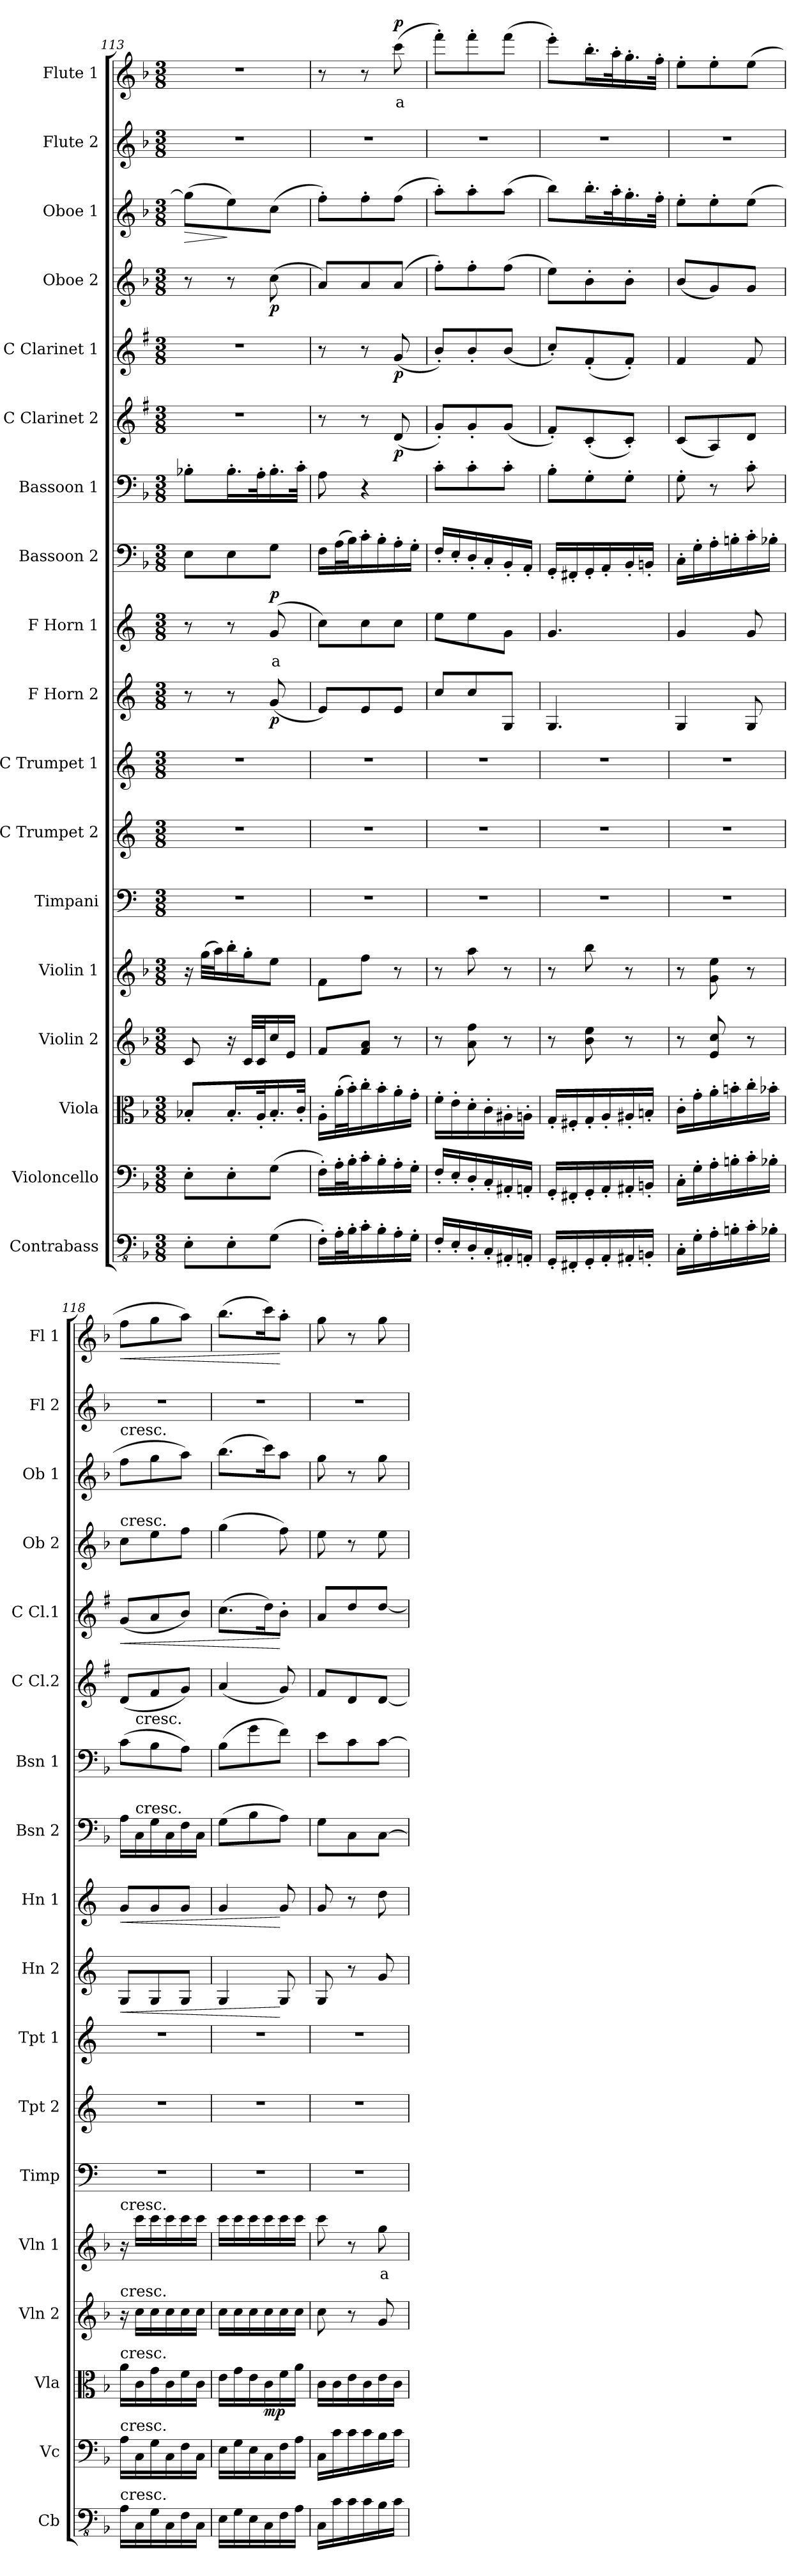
**kern	**kern	**kern	**dynam	**kern	**kern	**text	**kern	**kern	**kern	**kern	**dynam	**kern	**text	**dynam	**kern	**kern	**kern	**dynam	**kern	**dynam	**kern	**dynam	**kern	**dynam	**kern	**kern	**text	**dynam
*part18	*part17	*part16	*part16	*part15	*part14	*part14	*part13	*part12	*part11	*part10	*part10	*part9	*part9	*part9	*part8	*part7	*part6	*part6	*part5	*part5	*part4	*part4	*part3	*part3	*part2	*part1	*part1	*part1
*staff18	*staff17	*staff16	*staff16	*staff15	*staff14	*staff14	*staff13	*staff12	*staff11	*staff10	*staff10	*staff9	*staff9	*staff9	*staff8	*staff7	*staff6	*staff6	*staff5	*staff5	*staff4	*staff4	*staff3	*staff3	*staff2	*staff1	*staff1	*staff1
*I"Contrabass	*I"Violoncello	*I"Viola	*	*I"Violin 2	*I"Violin 1	*	*I"Timpani	*I"C Trumpet 2	*I"C Trumpet 1	*I"F Horn 2	*	*I"F Horn 1	*	*	*I"Bassoon 2	*I"Bassoon 1	*I"C Clarinet 2	*	*I"C Clarinet 1	*	*I"Oboe 2	*	*I"Oboe 1	*	*I"Flute 2	*I"Flute 1	*	*
*I'Cb	*I'Vc	*I'Vla	*	*I'Vln 2	*I'Vln 1	*	*I'Timp	*I'Tpt 2	*I'Tpt 1	*I'Hn 2	*	*I'Hn 1	*	*	*I'Bsn 2	*I'Bsn 1	*I'C Cl.2	*	*I'C Cl.1	*	*I'Ob 2	*	*I'Ob 1	*	*I'Fl 2	*I'Fl 1	*	*
*clefFv4	*clefF4	*clefC3	*	*clefG2	*clefG2	*	*clefF4	*clefG2	*clefG2	*clefG2	*	*clefG2	*	*	*clefF4	*clefF4	*clefG2	*	*clefG2	*	*clefG2	*	*clefG2	*	*clefG2	*clefG2	*	*
*	*	*	*	*	*	*	*	*	*	*ITrd4c7	*	*ITrd4c7	*	*	*	*	*ITrd1c2	*	*ITrd1c2	*	*	*	*	*	*	*	*	*
*k[b-]	*k[b-]	*k[b-]	*	*k[b-]	*k[b-]	*	*k[]	*k[]	*k[]	*k[b-]	*	*k[b-]	*	*	*k[b-]	*k[b-]	*k[b-]	*	*k[b-]	*	*k[b-]	*	*k[b-]	*	*k[b-]	*k[b-]	*	*
*F:	*F:	*F:	*	*F:	*F:	*	*	*	*	*	*	*	*	*	*F:	*F:	*F:	*	*F:	*	*F:	*	*F:	*	*F:	*F:	*	*
*M3/8	*M3/8	*M3/8	*	*M3/8	*M3/8	*	*M3/8	*M3/8	*M3/8	*M3/8	*	*M3/8	*	*	*M3/8	*M3/8	*M3/8	*	*M3/8	*	*M3/8	*	*M3/8	*	*M3/8	*M3/8	*	*
=113	=113	=113	=113	=113	=113	=113	=113	=113	=113	=113	=113	=113	=113	=113	=113	=113	=113	=113	=113	=113	=113	=113	=113	=113	=113	=113	=113	=113
!	!	!	!	!	!	!	!	!	!	!	!	!	!	!	!	!	!	!	!	!	!	!	!	!LO:HP:b	!	!	!	!
8EE'\L	8E'\L	8B-X'/L	.	8c/	16r	.	4.r	4.r	4.r	8r	.	8r	.	.	8E\L	8B-X'\L	4.r	.	4.r	.	8r	.	(>8gg\L]	>	4.r	4.r	.	.
.	.	.	.	.	(>32gg\LLL	.	.	.	.	.	.	.	.	.	.	.	.	.	.	.	.	.	.	.	.	.	.	.
.	.	.	.	.	32aa\J)	.	.	.	.	.	.	.	.	.	.	.	.	.	.	.	.	.	.	.	.	.	.	.
8EE'\	8E'\	16.B-'/L	.	16r	16bb-'\	.	.	.	.	8r	.	8r	.	.	8E\	16.B-'\L	.	.	.	.	8r	.	8ee\)	]	.	.	.	.
.	.	.	.	32c/LLL	16gg'\J	.	.	.	.	.	.	.	.	.	.	.	.	.	.	.	.	.	.	.	.	.	.	.
.	.	32A'/K	.	32c/J	.	.	.	.	.	.	.	.	.	.	.	32A'\K	.	.	.	.	.	.	.	.	.	.	.	.
!	!	!	!	!	!	!	!	!	!	!	!LO:DY:b	!	!LO:LY:b:color=#FF0000	!LO:DY:b	!	!	!	!	!	!	!	!LO:DY:b	!	!	!	!	!	!
(>8GG\J	(>8G\J	16.B-'/	.	16cc/	8ee\J	.	.	.	.	(<8c/	p	(<8c/	a	p	8G\J	16.B-'\	.	.	.	.	(>8cc\	p	(>8cc\J	.	.	.	.	.
.	.	.	.	16e/JJ	.	.	.	.	.	.	.	.	.	.	.	.	.	.	.	.	.	.	.	.	.	.	.	.
.	.	32c'/JJk	.	.	.	.	.	.	.	.	.	.	.	.	.	32c'\JJk	.	.	.	.	.	.	.	.	.	.	.	.
=114	=114	=114	=114	=114	=114	=114	=114	=114	=114	=114	=114	=114	=114	=114	=114	=114	=114	=114	=114	=114	=114	=114	=114	=114	=114	=114	=114	=114
16FF'\LL)	16F'\LL)	16A'\LL	.	8f/L	8f\L	.	4.r	4.r	4.r	8A/L)	.	8f\L)	.	.	16F\LL	8A\	8r	.	8r	.	8a/L)	.	8ff'\L)	.	4.r	8r	.	.
32AA'\L	32A'\L	(>32a'\L	.	.	.	.	.	.	.	.	.	.	.	.	(>32A\L	.	.	.	.	.	.	.	.	.	.	.	.	.
32BB-'\J	32B-'\J	32b-'\J)	.	.	.	.	.	.	.	.	.	.	.	.	32B-\J)	.	.	.	.	.	.	.	.	.	.	.	.	.
16C'\	16c'\	16cc'\	.	8f/ 8a/J	8ff\J	.	.	.	.	8A/	.	8f\	.	.	16c'\	4r	8r	.	8r	.	8a/	.	8ff'\	.	.	8r	.	.
16BB-'\	16B-'\	16b-'\	.	.	.	.	.	.	.	.	.	.	.	.	16B-'\	.	.	.	.	.	.	.	.	.	.	.	.	.
!	!	!	!	!	!	!	!	!	!	!	!	!	!	!	!	!	!	!LO:DY:b	!	!LO:DY:b	!	!	!	!	!	!	!LO:LY:b:color=#FF0000	!LO:DY:b
16AA'\	16A'\	16a'\	.	8r	8r	.	.	.	.	8A/J	.	8f\J	.	.	16A'\	.	(<8c/	p	(<8f/	p	(<8a/J	.	(>8ff\J	.	.	(>8ccc\	a	p
16GG'\JJ	16G'\JJ	16g'\JJ	.	.	.	.	.	.	.	.	.	.	.	.	16G'\JJ	.	.	.	.	.	.	.	.	.	.	.	.	.
=115	=115	=115	=115	=115	=115	=115	=115	=115	=115	=115	=115	=115	=115	=115	=115	=115	=115	=115	=115	=115	=115	=115	=115	=115	=115	=115	=115	=115
16FF'/LL	16F'/LL	16f'\LL	.	8r	8r	.	4.r	4.r	4.r	8f/L	.	8a\L	.	.	16F'/LL	8c'\L	8f'/L)	.	8a'/L)	.	8ff'\L)	.	8aa'\L)	.	4.r	8fff'\L)	.	.
16EE'/	16E'/	16e'\	.	.	.	.	.	.	.	.	.	.	.	.	16E'/	.	.	.	.	.	.	.	.	.	.	.	.	.
16DD'/	16D'/	16d'\	.	8a\ 8ff\	8aa\	.	.	.	.	8f/	.	8a\	.	.	16D'/	8c'\	8f'/	.	8a'/	.	8ff'\	.	8aa'\	.	.	8fff'\	.	.
16CC'/	16C'/	16c'\	.	.	.	.	.	.	.	.	.	.	.	.	16C'/	.	.	.	.	.	.	.	.	.	.	.	.	.
16AAA#X'/	16AA#X'/	16A#X'\	.	8r	8r	.	.	.	.	8C/J	.	8c\J	.	.	16BB-'/	8c'\J	(<8f/J	.	(<8a/J	.	(>8ff\J	.	(>8aa\J	.	.	(>8fff\J	.	.
16AAAn'/JJ	16AAn'/JJ	16An'\JJ	.	.	.	.	.	.	.	.	.	.	.	.	16AA'/JJ	.	.	.	.	.	.	.	.	.	.	.	.	.
!!LO:PB:g=z
=116	=116	=116	=116	=116	=116	=116	=116	=116	=116	=116	=116	=116	=116	=116	=116	=116	=116	=116	=116	=116	=116	=116	=116	=116	=116	=116	=116	=116
16GGG'/LL	16GG'/LL	16G'/LL	.	8r	8r	.	4.r	4.r	4.r	4.C/	.	4.c/	.	.	16GG'/LL	8B-'\L	8e'/L)	.	8b-'/L)	.	8ee\L)	.	8bb-\L)	.	4.r	8eee'\L)	.	.
16FFF#X'/	16FF#X'/	16F#X'/	.	.	.	.	.	.	.	.	.	.	.	.	16FF#X'/	.	.	.	.	.	.	.	.	.	.	.	.	.
16GGG'/	16GG'/	16G'/	.	8b-\ 8ee\	8bb-\	.	.	.	.	.	.	.	.	.	16GG'/	8G'\	(<8B-'/	.	(<8e'/	.	8b-'\	.	16.bb-'\L	.	.	16.bb-'\L	.	.
16AAA'/	16AA'/	16A'/	.	.	.	.	.	.	.	.	.	.	.	.	16AA'/	.	.	.	.	.	.	.	.	.	.	.	.	.
.	.	.	.	.	.	.	.	.	.	.	.	.	.	.	.	.	.	.	.	.	.	.	32aa'\K	.	.	32aa'\K	.	.
16AAA#X'/	16AA#X'/	16A#X'/	.	8r	8r	.	.	.	.	.	.	.	.	.	16BB-'/	8G'\J	8B-'/J)	.	8e'/J)	.	8b-'\J	.	16.gg'\	.	.	16.gg'\	.	.
16BBBn'/JJ	16BBn'/JJ	16Bn'/JJ	.	.	.	.	.	.	.	.	.	.	.	.	16BBn'/JJ	.	.	.	.	.	.	.	.	.	.	.	.	.
.	.	.	.	.	.	.	.	.	.	.	.	.	.	.	.	.	.	.	.	.	.	.	32ff'\JJk	.	.	32ff'\JJk	.	.
=117	=117	=117	=117	=117	=117	=117	=117	=117	=117	=117	=117	=117	=117	=117	=117	=117	=117	=117	=117	=117	=117	=117	=117	=117	=117	=117	=117	=117
16CC'\LL	16C'\LL	16c'\LL	.	8r	8r	.	4.r	4.r	4.r	4C/	.	4c/	.	.	16C'\LL	8G'\	(<8B-/L	.	4e/	.	(<8b-/L	.	8ee'\L	.	4.r	8ee'\L	.	.
16GG'\	16G'\	16g'\	.	.	.	.	.	.	.	.	.	.	.	.	16G'\	.	.	.	.	.	.	.	.	.	.	.	.	.
16AA'\	16A'\	16a'\	.	8e/ 8cc/	8g\ 8ee\	.	.	.	.	.	.	.	.	.	16A'\	8r	8G/)	.	.	.	8g/)	.	8ee'\	.	.	8ee'\	.	.
16BBn'\	16Bn'\	16bn'\	.	.	.	.	.	.	.	.	.	.	.	.	16Bn'\	.	.	.	.	.	.	.	.	.	.	.	.	.
16C'\	16c'\	16cc'\	.	8r	8r	.	.	.	.	8C/	.	8c/	.	.	16c'\	8c'\	8c/J	.	8e/	.	8g/J	.	(>8ee\J	.	.	(>8ee\J	.	.
16BB-X'\JJ	16B-X'\JJ	16b-X'\JJ	.	.	.	.	.	.	.	.	.	.	.	.	16B-X'\JJ	.	.	.	.	.	.	.	.	.	.	.	.	.
=118	=118	=118	=118	=118	=118	=118	=118	=118	=118	=118	=118	=118	=118	=118	=118	=118	=118	=118	=118	=118	=118	=118	=118	=118	=118	=118	=118	=118
!	!	!	!	!	!	!	!	!	!	!	!	!	!	!	!	!	!	!	!	!	!	!	!LO:TX:a:t=cresc.	!	!	!	!	!
!	!	!	!	!	!	!	!	!	!	!	!	!	!	!	!	!	!	!	!	!	!LO:TX:a:t=cresc.	!	!	!	!	!	!	!
!	!	!	!	!	!LO:TX:a:t=cresc.	!	!	!	!	!	!	!	!	!	!	!	!	!	!	!	!	!	!	!	!	!	!	!
!	!	!	!	!LO:TX:a:t=cresc.	!	!	!	!	!	!	!	!	!	!	!	!	!	!	!	!	!	!	!	!	!	!	!	!
!	!	!LO:TX:a:t=cresc.	!	!	!	!	!	!	!	!	!	!	!	!	!	!	!	!	!	!	!	!	!	!	!	!	!	!
!	!LO:TX:a:t=cresc.	!	!	!	!	!	!	!	!	!	!	!	!	!	!	!	!	!	!	!	!	!	!	!	!	!	!	!
!LO:TX:a:t=cresc.	!	!	!	!	!	!	!	!	!	!	!	!	!	!	!	!	!	!	!	!	!	!	!	!	!	!	!	!
!	!	!	!	!	!	!	!	!	!	!	!LO:HP:b	!	!	!LO:HP:b	!	!	!	!	!	!LO:HP:b	!	!	!	!	!	!	!	!LO:HP:b
*	*	*	*	*	*	*	*	*	*	*	*	*	*	*	*	*^	*	*	*	*	*	*	*	*	*	*	*	*
16AA\LL	16A\LL	16a\LL	.	16r	16r	.	4.r	4.r	4.r	8C/L	<	8c/L	.	<	16A\LL	(>8c\L	16ryy	(<8c/L	.	(<8f/L	<	8cc\L	.	8ff\L	.	4.r	8ff\L	.	<
!	!	!	!	!	!	!	!	!	!	!	!	!	!	!	!	!	!LO:TX:a:t=cresc.	!	!	!	!	!	!	!	!	!	!	!	!
!	!	!	!	!	!	!	!	!	!	!	!	!	!	!	!LO:TX:a:t=cresc.	!	!	!	!	!	!	!	!	!	!	!	!	!	!
16CC\	16C\	16c\	.	16cc\LL	16ccc\LL	.	.	.	.	.	.	.	.	.	16C\	.	4ryy	.	.	.	.	.	.	.	.	.	.	.	.
16GG\	16G\	16g\	.	16cc\	16ccc\	.	.	.	.	8C/	.	8c/	.	.	16G\	8B-\	.	8e/	.	8g/	.	8ee\	.	8gg\	.	.	8gg\	.	.
16CC\	16C\	16c\	.	16cc\	16ccc\	.	.	.	.	.	.	.	.	.	16C\	.	.	.	.	.	.	.	.	.	.	.	.	.	.
16FF\	16F\	16f\	.	16cc\	16ccc\	.	.	.	.	8C/J	.	8c/J	.	.	16F\	8A\J)	.	8f/J)	.	8a/J)	.	8ff\J	.	8aa\J)	.	.	8aa\J)	.	.
16CC\JJ	16C\JJ	16c\JJ	.	16cc\JJ	16ccc\JJ	.	.	.	.	.	.	.	.	.	16C\JJ	.	16ryy	.	.	.	.	.	.	.	.	.	.	.	.
*	*	*	*	*	*	*	*	*	*	*	*	*	*	*	*	*v	*v	*	*	*	*	*	*	*	*	*	*	*	*
=119	=119	=119	=119	=119	=119	=119	=119	=119	=119	=119	=119	=119	=119	=119	=119	=119	=119	=119	=119	=119	=119	=119	=119	=119	=119	=119	=119	=119
16EE\LL	16E\LL	16e\LL	.	16cc\LL	16ccc\LL	.	4.r	4.r	4.r	4C/	.	4c/	.	.	(>8G\L	(>8B-\L	(<4g/	.	(>8.b-\L	.	(>4gg\	.	(>8.bb-\L	.	4.r	(>8.bb-\L	.	.
16GG\	16G\	16g\	.	16cc\	16ccc\	.	.	.	.	.	.	.	.	.	.	.	.	.	.	.	.	.	.	.	.	.	.	.
16EE\	16E\	16e\	.	16cc\	16ccc\	.	.	.	.	.	.	.	.	.	8B-\	8g\	.	.	.	.	.	.	.	.	.	.	.	.
!	!	!	!LO:DY:b	!	!	!	!	!	!	!	!	!	!	!	!	!	!	!	!	!	!	!	!	!	!	!	!	!
16CC\	16C\	16c\	mp	16cc\	16ccc\	.	.	.	.	.	.	.	.	.	.	.	.	.	16cc\K)	.	.	.	16ccc\K)	.	.	16ccc\K)	.	.
16FF\	16F\	16f\	.	16cc\	16ccc\	.	.	.	.	8C/	[	8c/	.	[	8A\J)	8f\J)	8f/)	.	8a'\J	[	8ff\)	.	8aa\J	.	.	8aa'\J	.	[
16AA\JJ	16A\JJ	16a\JJ	.	16cc\JJ	16ccc\JJ	.	.	.	.	.	.	.	.	.	.	.	.	.	.	.	.	.	.	.	.	.	.	.
=120	=120	=120	=120	=120	=120	=120	=120	=120	=120	=120	=120	=120	=120	=120	=120	=120	=120	=120	=120	=120	=120	=120	=120	=120	=120	=120	=120	=120
16CC\LL	16C\LL	16c\LL	.	8cc\	8ccc\	.	4.r	4.r	4.r	8C/	.	8c/	.	.	8G\L	8e\L	8e/L	.	8g/L	.	8ee\	.	8gg\	.	4.r	8gg\	.	.
16C\	16c\	16c\	.	.	.	.	.	.	.	.	.	.	.	.	.	.	.	.	.	.	.	.	.	.	.	.	.	.
16C\	16c\	16e\	.	8r	8r	.	.	.	.	8r	.	8r	.	.	8C\	8c\	8c/	.	8cc/	.	8r	.	8r	.	.	8r	.	.
16C\	16c\	16c\	.	.	.	.	.	.	.	.	.	.	.	.	.	.	.	.	.	.	.	.	.	.	.	.	.	.
!	!	!	!	!	!	!LO:LY:b:color=#FF0000	!	!	!	!	!	!	!	!	!	!	!	!	!	!	!	!	!	!	!	!	!	!
16BB-\	16B-\	16e\	.	8g/	8gg\	a	.	.	.	8c/	.	8g\	.	.	[8C\J	[8c\J	[8c/J	.	[8cc/J	.	8ee\	.	8gg\	.	.	8gg\	.	.
16C\JJ	16c\JJ	16c\JJ	.	.	.	.	.	.	.	.	.	.	.	.	.	.	.	.	.	.	.	.	.	.	.	.	.	.
=	=	=	=	=	=	=	=	=	=	=	=	=	=	=	=	=	=	=	=	=	=	=	=	=	=	=	=	=
*-	*-	*-	*-	*-	*-	*-	*-	*-	*-	*-	*-	*-	*-	*-	*-	*-	*-	*-	*-	*-	*-	*-	*-	*-	*-	*-	*-	*-
